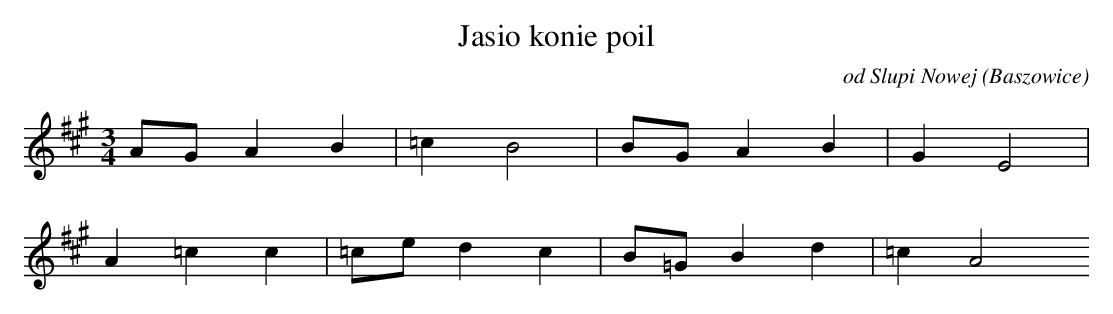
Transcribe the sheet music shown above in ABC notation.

X:1
T: Jasio konie poil
O: od Slupi Nowej (Baszowice)
M: 3/4
L: 1/8
K: A
AGA2B2 | =c2B4 | BGA2B2 | G2E4 |
A2=c2c2 | =ced2c2 | B=GB2d2 | =c2A4
